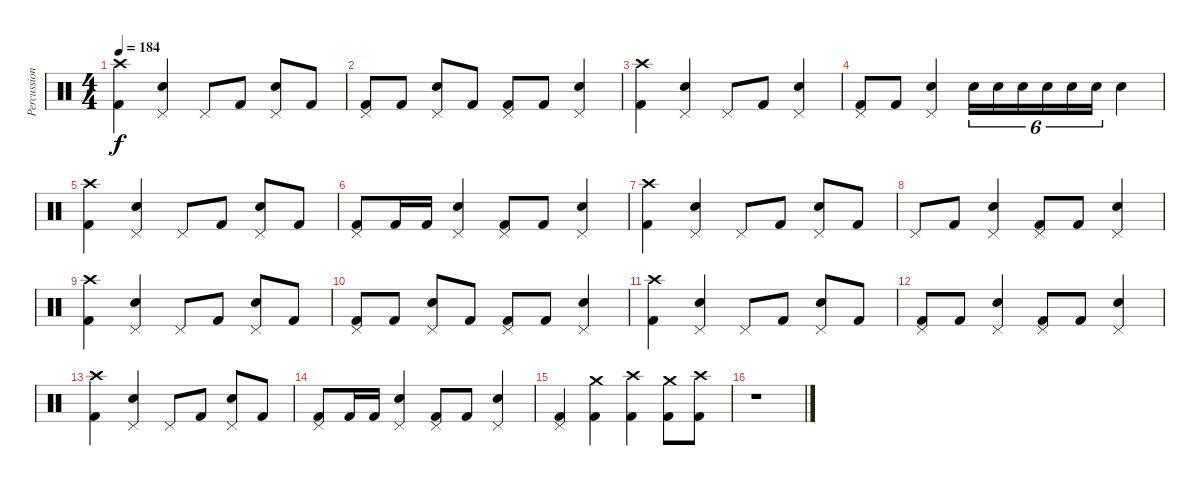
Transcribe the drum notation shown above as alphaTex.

\track ("Percussions" "Percussion") {instrument percussion}
\staff {score}
\articulation defaults
\ts (4 4)
\tempo 184
\clef neutral
\ks c
("Crash high (hit)" "Kick (hit) 2").4{dy f} ("Pedal Hi-Hat (hit)" "Electric Snare (hit)").4 "Pedal Hi-Hat (hit)".8 "Kick (hit) 2".8 ("Pedal Hi-Hat (hit)" "Electric Snare (hit)").8 "Kick (hit) 2".8 |
("Pedal Hi-Hat (hit)" "Kick (hit) 2").8 "Kick (hit) 2".8 ("Pedal Hi-Hat (hit)" "Electric Snare (hit)").8 "Kick (hit) 2".8 ("Pedal Hi-Hat (hit)" "Kick (hit) 2").8 "Kick (hit) 2".8 ("Pedal Hi-Hat (hit)" "Electric Snare (hit)").4 |
("Crash high (hit)" "Kick (hit) 2").4 ("Pedal Hi-Hat (hit)" "Electric Snare (hit)").4 "Pedal Hi-Hat (hit)".8 "Kick (hit) 2".8 ("Pedal Hi-Hat (hit)" "Electric Snare (hit)").4 |
("Pedal Hi-Hat (hit)" "Kick (hit) 2").8 "Kick (hit) 2".8 ("Pedal Hi-Hat (hit)" "Electric Snare (hit)").4 "Electric Snare (hit)".16{tu (6 4)} "Electric Snare (hit)".16{tu (6 4)} "Electric Snare (hit)".16{tu (6 4)} "Electric Snare (hit)".16{tu (6 4)} "Electric Snare (hit)".16{tu (6 4)} "Electric Snare (hit)".16{tu (6 4)} "Electric Snare (hit)".4 |
("Crash high (hit)" "Kick (hit) 2").4 ("Pedal Hi-Hat (hit)" "Electric Snare (hit)").4 "Pedal Hi-Hat (hit)".8 "Kick (hit) 2".8 ("Pedal Hi-Hat (hit)" "Electric Snare (hit)").8 "Kick (hit) 2".8 |
("Pedal Hi-Hat (hit)" "Kick (hit) 2").8 "Kick (hit) 2".16 "Kick (hit) 2".16 ("Pedal Hi-Hat (hit)" "Electric Snare (hit)").4 ("Pedal Hi-Hat (hit)" "Kick (hit) 2").8 "Kick (hit) 2".8 ("Pedal Hi-Hat (hit)" "Electric Snare (hit)").4 |
("Crash high (hit)" "Kick (hit) 2").4 ("Pedal Hi-Hat (hit)" "Electric Snare (hit)").4 "Pedal Hi-Hat (hit)".8 "Kick (hit) 2".8 ("Pedal Hi-Hat (hit)" "Electric Snare (hit)").8 "Kick (hit) 2".8 |
"Pedal Hi-Hat (hit)".8 "Kick (hit) 2".8 ("Pedal Hi-Hat (hit)" "Electric Snare (hit)").4 ("Pedal Hi-Hat (hit)" "Kick (hit) 2").8 "Kick (hit) 2".8 ("Pedal Hi-Hat (hit)" "Electric Snare (hit)").4 |
("Crash high (hit)" "Kick (hit) 2").4 ("Pedal Hi-Hat (hit)" "Electric Snare (hit)").4 "Pedal Hi-Hat (hit)".8 "Kick (hit) 2".8 ("Pedal Hi-Hat (hit)" "Electric Snare (hit)").8 "Kick (hit) 2".8 |
("Pedal Hi-Hat (hit)" "Kick (hit) 2").8 "Kick (hit) 2".8 ("Pedal Hi-Hat (hit)" "Electric Snare (hit)").8 "Kick (hit) 2".8 ("Pedal Hi-Hat (hit)" "Kick (hit) 2").8 "Kick (hit) 2".8 ("Pedal Hi-Hat (hit)" "Electric Snare (hit)").4 |
("Crash high (hit)" "Kick (hit) 2").4 ("Pedal Hi-Hat (hit)" "Electric Snare (hit)").4 "Pedal Hi-Hat (hit)".8 "Kick (hit) 2".8 ("Pedal Hi-Hat (hit)" "Electric Snare (hit)").8 "Kick (hit) 2".8 |
("Pedal Hi-Hat (hit)" "Kick (hit) 2").8 "Kick (hit) 2".8 ("Pedal Hi-Hat (hit)" "Electric Snare (hit)").4 ("Pedal Hi-Hat (hit)" "Kick (hit) 2").8 "Kick (hit) 2".8 ("Pedal Hi-Hat (hit)" "Electric Snare (hit)").4 |
("Crash high (hit)" "Kick (hit) 2").4 ("Pedal Hi-Hat (hit)" "Electric Snare (hit)").4 "Pedal Hi-Hat (hit)".8 "Kick (hit) 2".8 ("Pedal Hi-Hat (hit)" "Electric Snare (hit)").8 "Kick (hit) 2".8 |
("Pedal Hi-Hat (hit)" "Kick (hit) 2").8 "Kick (hit) 2".16 "Kick (hit) 2".16 ("Pedal Hi-Hat (hit)" "Electric Snare (hit)").4 ("Pedal Hi-Hat (hit)" "Kick (hit) 2").8 "Kick (hit) 2".8 ("Pedal Hi-Hat (hit)" "Electric Snare (hit)").4 |
("Pedal Hi-Hat (hit)" "Kick (hit) 2").4 ("Crash medium (hit)" "Kick (hit) 2").4 ("Crash high (hit)" "Kick (hit) 2").4 ("Crash medium (hit)" "Kick (hit) 2").8 ("Crash high (hit)" "Kick (hit) 2").8 |
r.1
